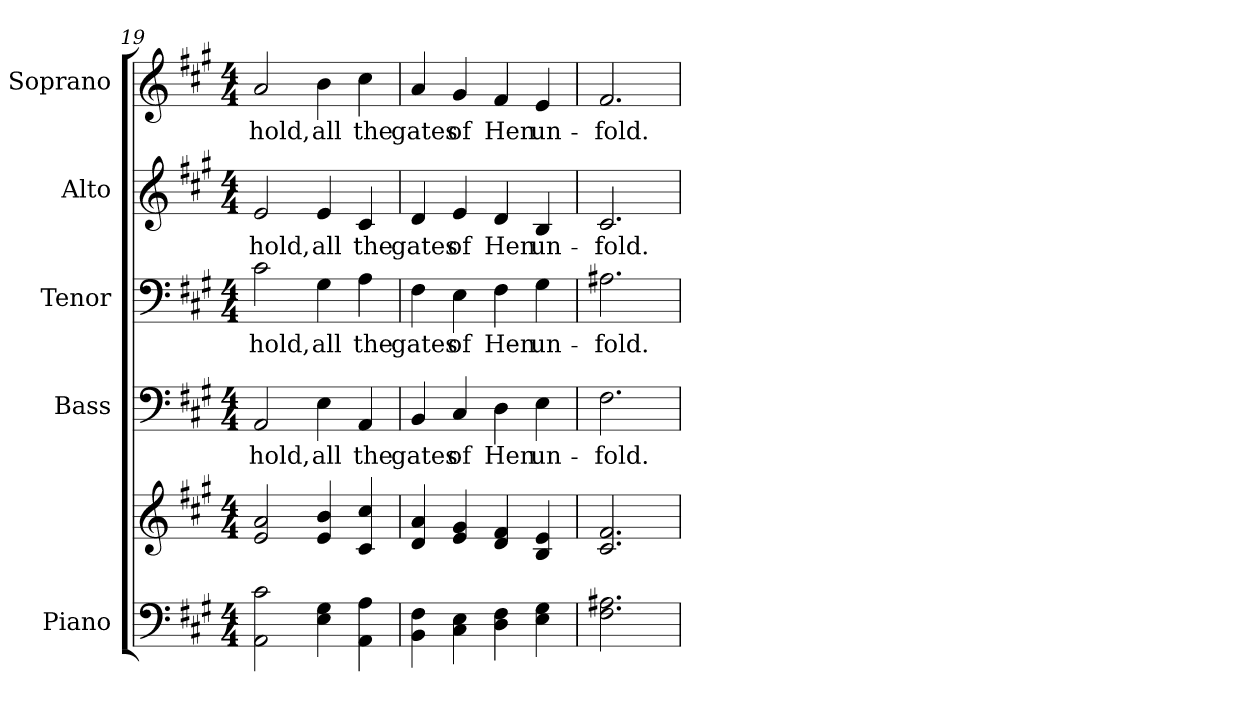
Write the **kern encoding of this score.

**kern	**kern	**kern	**text	**kern	**text	**kern	**text	**kern	**text
*part5	*part5	*part4	*part4	*part3	*part3	*part2	*part2	*part1	*part1
*staff6	*staff5	*staff4	*staff4	*staff3	*staff3	*staff2	*staff2	*staff1	*staff1
*I"Piano	*	*I"Bass	*	*I"Tenor	*	*I"Alto	*	*I"Soprano	*
*I'Pno.	*	*I'B.	*	*I'T.	*	*I'A.	*	*I'S.	*
*clefF4	*clefG2	*clefF4	*	*clefF4	*	*clefG2	*	*clefG2	*
*k[f#c#g#]	*k[f#c#g#]	*k[f#c#g#]	*	*k[f#c#g#]	*	*k[f#c#g#]	*	*k[f#c#g#]	*
*A:	*A:	*A:	*	*A:	*	*A:	*	*A:	*
*M4/4	*M4/4	*M4/4	*	*M4/4	*	*M4/4	*	*M4/4	*
=19	=19	=19	=19	=19	=19	=19	=19	=19	=19
!	!	!	!LO:LY:b:color=#000000	!	!	!	!	!	!
!	!	!	!	!	!LO:LY:b:color=#000000	!	!	!	!
!	!	!	!	!	!	!	!LO:LY:b:color=#000000	!	!
!	!	!	!	!	!	!	!	!	!LO:LY:b:color=#000000
2AAi\ 2c#i	2ei/ 2ai	2AAi/	-hold,	2c#i\	-hold,	2ei/	-hold,	2ai/	-hold,
!	!	!	!LO:LY:b:color=#000000	!	!	!	!	!	!
!	!	!	!	!	!LO:LY:b:color=#000000	!	!	!	!
!	!	!	!	!	!	!	!LO:LY:b:color=#000000	!	!
!	!	!	!	!	!	!	!	!	!LO:LY:b:color=#000000
4Ei\ 4G#i	4ei/ 4bi	4Ei\	all	4G#i\	all	4ei/	all	4bi\	all
!	!	!	!LO:LY:b:color=#000000	!	!	!	!	!	!
!	!	!	!	!	!LO:LY:b:color=#000000	!	!	!	!
!	!	!	!	!	!	!	!LO:LY:b:color=#000000	!	!
!	!	!	!	!	!	!	!	!	!LO:LY:b:color=#000000
4AAi\ 4Ai	4c#i/ 4cc#i	4AAi/	the	4Ai\	the	4c#i/	the	4cc#i\	the
=20	=20	=20	=20	=20	=20	=20	=20	=20	=20
!	!	!	!LO:LY:b:color=#000000	!	!	!	!	!	!
!	!	!	!	!	!LO:LY:b:color=#000000	!	!	!	!
!	!	!	!	!	!	!	!LO:LY:b:color=#000000	!	!
!	!	!	!	!	!	!	!	!	!LO:LY:b:color=#000000
4BBi\ 4F#i	4di/ 4ai	4BBi/	gates	4F#i\	gates	4di/	gates	4ai/	gates
!	!	!	!LO:LY:b:color=#000000	!	!	!	!	!	!
!	!	!	!	!	!LO:LY:b:color=#000000	!	!	!	!
!	!	!	!	!	!	!	!LO:LY:b:color=#000000	!	!
!	!	!	!	!	!	!	!	!	!LO:LY:b:color=#000000
4C#i\ 4Ei	4ei/ 4g#i	4C#i/	of	4Ei\	of	4ei/	of	4g#i/	of
!	!	!	!LO:LY:b:color=#000000	!	!	!	!	!	!
!	!	!	!	!	!LO:LY:b:color=#000000	!	!	!	!
!	!	!	!	!	!	!	!LO:LY:b:color=#000000	!	!
!	!	!	!	!	!	!	!	!	!LO:LY:b:color=#000000
4Di\ 4F#i	4di/ 4f#i	4Di\	Hen	4F#i\	Hen	4di/	Hen	4f#i/	Hen
!	!	!	!LO:LY:b:color=#000000	!	!	!	!	!	!
!	!	!	!	!	!LO:LY:b:color=#000000	!	!	!	!
!	!	!	!	!	!	!	!LO:LY:b:color=#000000	!	!
!	!	!	!	!	!	!	!	!	!LO:LY:b:color=#000000
4Ei\ 4G#i	4Bi/ 4ei	4Ei\	un-	4G#i\	un-	4Bi/	un-	4ei/	un-
!!LO:PB:g=z
=21	=21	=21	=21	=21	=21	=21	=21	=21	=21
!	!	!	!LO:LY:b:color=#000000	!	!	!	!	!	!
!	!	!	!	!	!LO:LY:b:color=#000000	!	!	!	!
!	!	!	!	!	!	!	!LO:LY:b:color=#000000	!	!
!	!	!	!	!	!	!	!	!	!LO:LY:b:color=#000000
2.F#i\ 2.A#Xi	2.c#i/ 2.f#i	2.F#i\	-fold.	2.A#Xi\	-fold.	2.c#i/	-fold.	2.f#i/	-fold.
=	=	=	=	=	=	=	=	=	=
*-	*-	*-	*-	*-	*-	*-	*-	*-	*-
